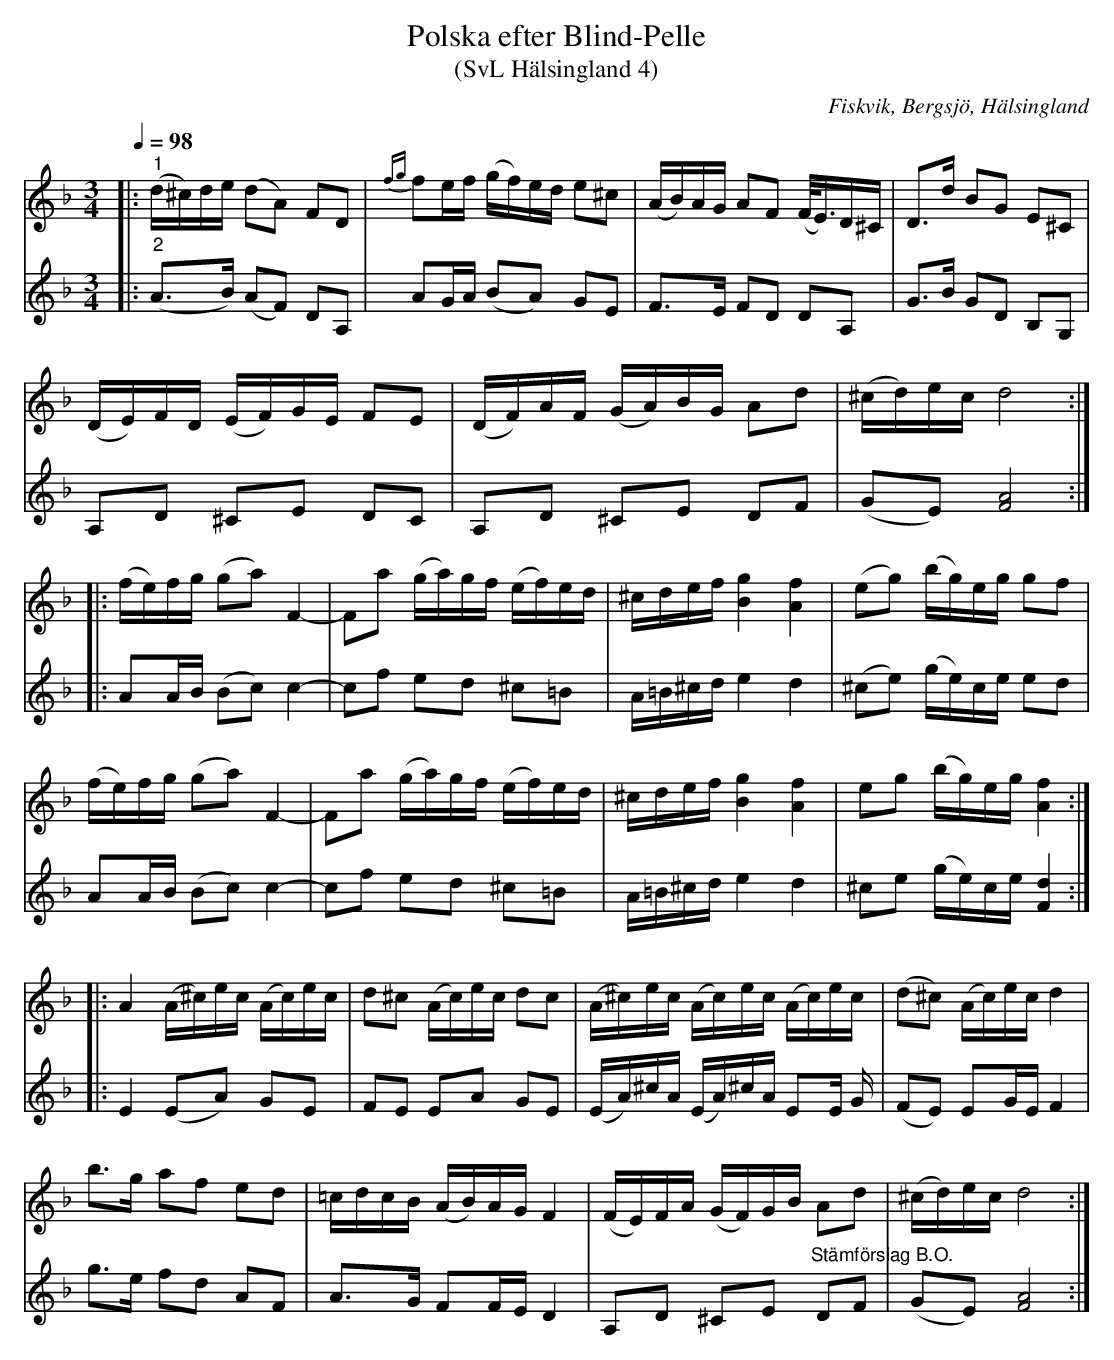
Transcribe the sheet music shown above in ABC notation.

X:1
T:Polska efter Blind-Pelle
T:(SvL Hälsingland 4)
O:Fiskvik, Bergsjö, Hälsingland
L:1/16
Q:1/4=98
M:3/4
K:Dm
V:1
|:"^1" (d^c)de (d2A2) F2D2 |{fg} f2ef (gf)ed e2^c2 | (AB)AG A2F2 (F<E)D^C | D2>d2 B2G2 E2^C2 |
(DE)FD (EF)GE F2E2 | (DF)AF (GA)BG A2d2 | (^cd)ec d8 ::
(fe)fg (g2a2) F4- | F2a2 (ga)gf (ef)ed | ^cdef [Bg]4 [Af]4 | (e2g2) (bg)eg g2f2 |
(fe)fg (g2a2) F4- | F2a2 (ga)gf (ef)ed | ^cdef [Bg]4 [Af]4 | e2g2 (bg)eg [Af]4 ::
A4 (A^c)ec (Ac)ec | d2^c2 (Ac)ec d2c2 | (A^c)ec (Ac)ec (Ac)ec | (d2^c2) (Ac)ec d4 |
b2>g2 a2f2 e2d2 | =cdcB (AB)AG F4 | (FE)FA (GF)GB A2d2 | (^cd)ec d8 :|
V:2
|:"^2" (A2>B2) (A2F2) D2A,2 | A2GA (B2A2) G2E2 | F2>E2 F2D2 D2A,2 | G2>B2 G2D2 B,2G,2 |
A,2D2 ^C2E2 D2C2 | A,2D2 ^C2E2 D2F2 | (G2E2) [FA]8 ::
A2AB (B2c2) c4- | c2f2 e2d2 ^c2=B2 | A=B^cd e4 d4 | (^c2e2) (ge)ce e2d2 |
A2AB (B2c2) c4- | c2f2 e2d2 ^c2=B2 | A=B^cd e4 d4 | ^c2e2 (ge)ce [Fd]4 ::
E4 (E2A2) G2E2 | F2E2 E2A2 G2E2 | (EA)^cA (EA)^cA E2E G | (F2E2) E2GE F4 |
g2>e2 f2d2 A2F2 | A2>G2 F2FE D4 | A,2D2 ^C2E2"^Stämförslag B.O." D2F2 | (G2E2) [FA]8 :|
